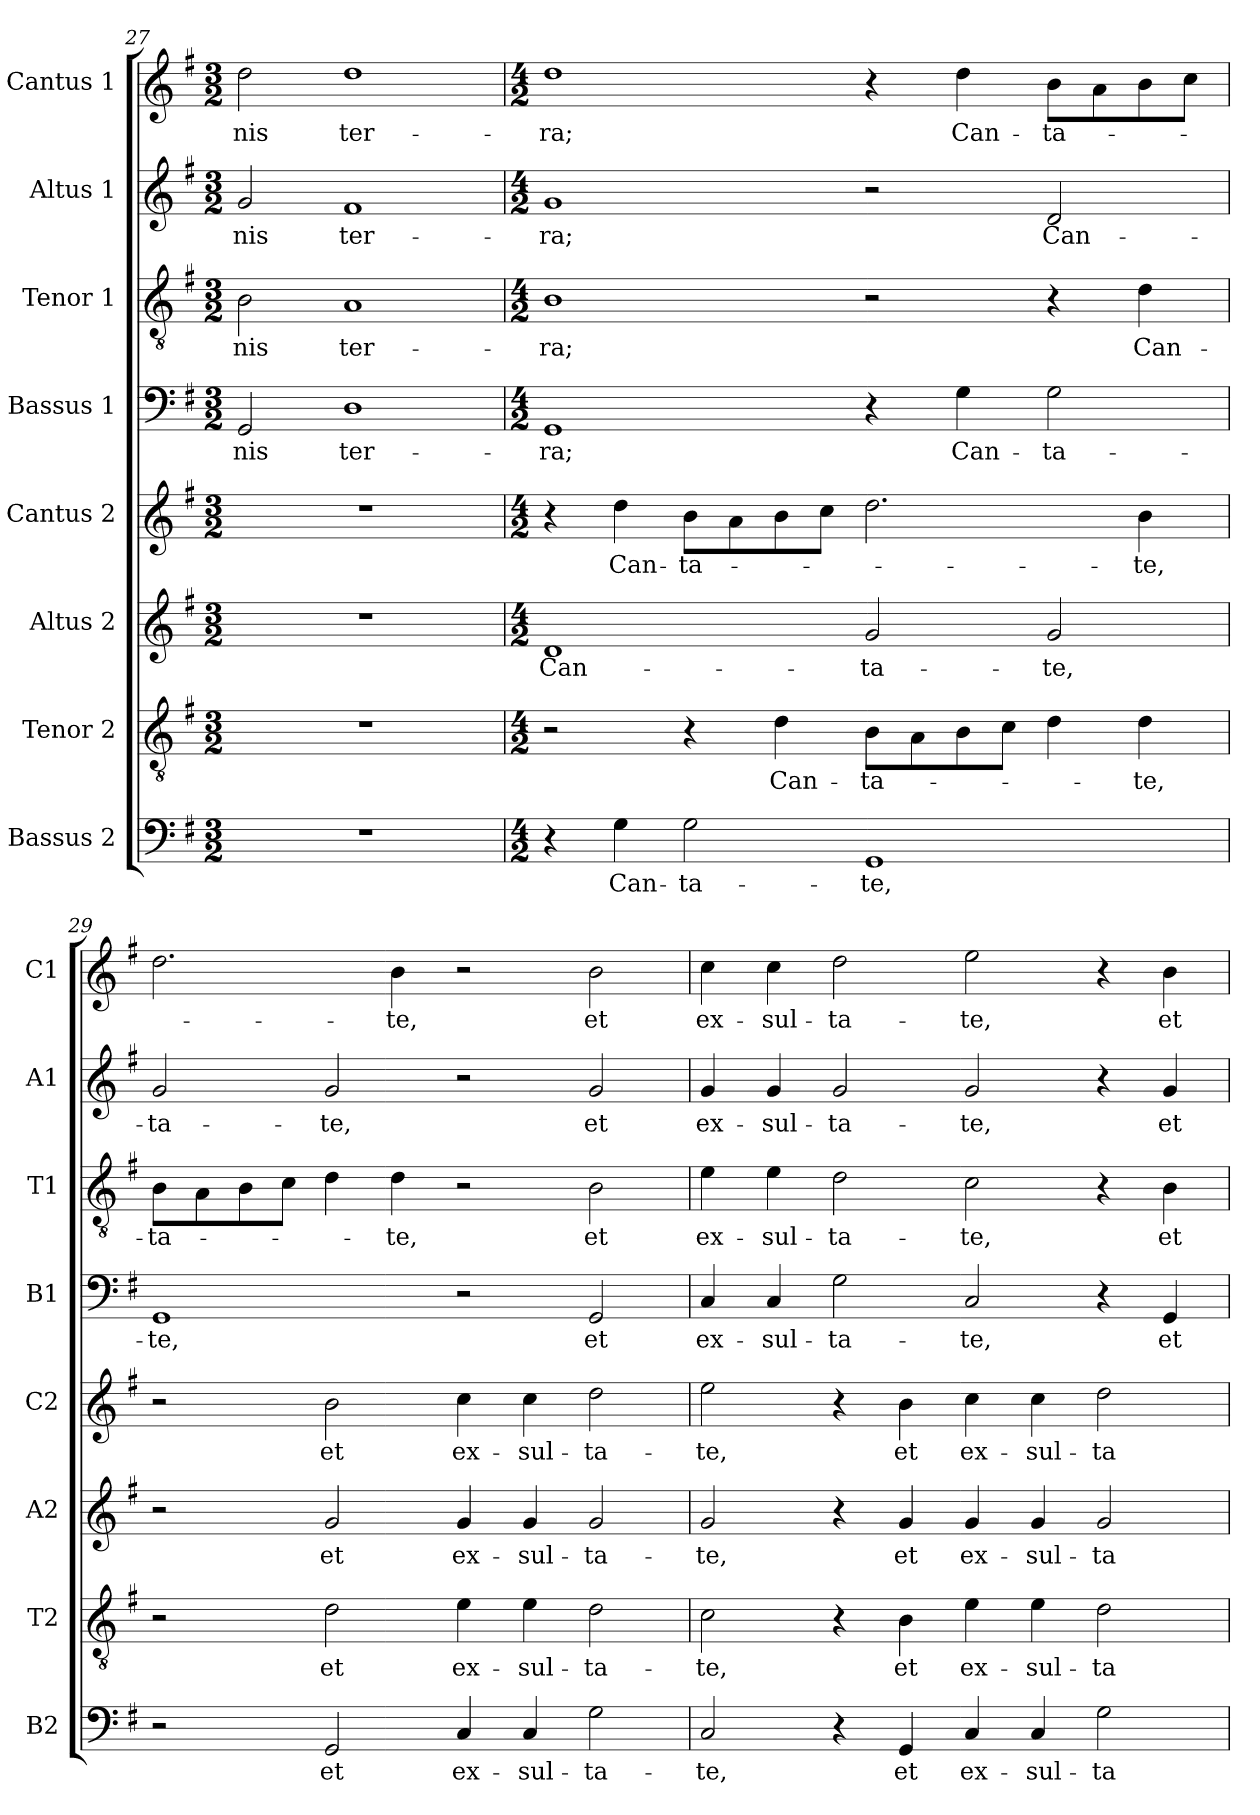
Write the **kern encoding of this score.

**kern	**text	**kern	**text	**kern	**text	**kern	**text	**kern	**text	**kern	**text	**kern	**text	**kern	**text
*part8	*part8	*part7	*part7	*part6	*part6	*part5	*part5	*part4	*part4	*part3	*part3	*part2	*part2	*part1	*part1
*staff8	*staff8	*staff7	*staff7	*staff6	*staff6	*staff5	*staff5	*staff4	*staff4	*staff3	*staff3	*staff2	*staff2	*staff1	*staff1
*I"Bassus 2	*	*I"Tenor 2	*	*I"Altus 2	*	*I"Cantus 2	*	*I"Bassus 1	*	*I"Tenor 1	*	*I"Altus 1	*	*I"Cantus 1	*
*I'B2	*	*I'T2	*	*I'A2	*	*I'C2	*	*I'B1	*	*I'T1	*	*I'A1	*	*I'C1	*
*clefF4	*	*clefGv2	*	*clefG2	*	*clefG2	*	*clefF4	*	*clefGv2	*	*clefG2	*	*clefG2	*
*k[f#]	*	*k[f#]	*	*k[f#]	*	*k[f#]	*	*k[f#]	*	*k[f#]	*	*k[f#]	*	*k[f#]	*
*G:	*	*G:	*	*G:	*	*G:	*	*G:	*	*G:	*	*G:	*	*G:	*
*M3/2	*	*M3/2	*	*M3/2	*	*M3/2	*	*M3/2	*	*M3/2	*	*M3/2	*	*M3/2	*
=27	=27	=27	=27	=27	=27	=27	=27	=27	=27	=27	=27	=27	=27	=27	=27
!	!	!	!	!	!	!	!	!	!LO:LY:b	!	!LO:LY:b	!	!LO:LY:b	!	!LO:LY:b
1.r	.	1.r	.	1.r	.	1.r	.	2GG/	-nis	2B\	-nis	2g/	-nis	2dd\	-nis
!	!	!	!	!	!	!	!	!	!LO:LY:b	!	!LO:LY:b	!	!LO:LY:b	!	!LO:LY:b
.	.	.	.	.	.	.	.	1D	ter-	1A	ter-	1f#	ter-	1dd	ter-
=28	=28	=28	=28	=28	=28	=28	=28	=28	=28	=28	=28	=28	=28	=28	=28
*M4/2	*	*M4/2	*	*M4/2	*	*M4/2	*	*M4/2	*	*M4/2	*	*M4/2	*	*M4/2	*
!	!	!	!	!	!LO:LY:b	!	!	!	!LO:LY:b	!	!LO:LY:b	!	!LO:LY:b	!	!LO:LY:b
4r	.	2r	.	1d	Can-	4r	.	1GG	-ra;	1B	-ra;	1g	-ra;	1dd	-ra;
!	!LO:LY:b	!	!	!	!	!	!LO:LY:b	!	!	!	!	!	!	!	!
4G\	Can-	.	.	.	.	4dd\	Can-	.	.	.	.	.	.	.	.
!	!LO:LY:b	!	!	!	!	!	!LO:LY:b	!	!	!	!	!	!	!	!
2G\	-ta-	4r	.	.	.	8b\L	-ta-	.	.	.	.	.	.	.	.
.	.	.	.	.	.	8a\	.	.	.	.	.	.	.	.	.
!	!	!	!LO:LY:b	!	!	!	!	!	!	!	!	!	!	!	!
.	.	4d\	Can-	.	.	8b\	.	.	.	.	.	.	.	.	.
.	.	.	.	.	.	8cc\J	.	.	.	.	.	.	.	.	.
!	!LO:LY:b	!	!LO:LY:b	!	!LO:LY:b	!	!	!	!	!	!	!	!	!	!
1GG	-te,	8B\L	-ta-	2g/	-ta-	2.dd\	.	4r	.	2r	.	2r	.	4r	.
.	.	8A\	.	.	.	.	.	.	.	.	.	.	.	.	.
!	!	!	!	!	!	!	!	!	!LO:LY:b	!	!	!	!	!	!LO:LY:b
.	.	8B\	.	.	.	.	.	4G\	Can-	.	.	.	.	4dd\	Can-
.	.	8c\J	.	.	.	.	.	.	.	.	.	.	.	.	.
!	!	!	!	!	!LO:LY:b	!	!	!	!LO:LY:b	!	!	!	!LO:LY:b	!	!LO:LY:b
.	.	4d\	.	2g/	-te,	.	.	2G\	-ta-	4r	.	2d/	Can-	8b\L	-ta-
.	.	.	.	.	.	.	.	.	.	.	.	.	.	8a\	.
!	!	!	!LO:LY:b	!	!	!	!LO:LY:b	!	!	!	!LO:LY:b	!	!	!	!
.	.	4d\	-te,	.	.	4b\	-te,	.	.	4d\	Can-	.	.	8b\	.
.	.	.	.	.	.	.	.	.	.	.	.	.	.	8cc\J	.
!!LO:PB:g=z
=29	=29	=29	=29	=29	=29	=29	=29	=29	=29	=29	=29	=29	=29	=29	=29
!	!	!	!	!	!	!	!	!	!LO:LY:b	!	!LO:LY:b	!	!LO:LY:b	!	!
2r	.	2r	.	2r	.	2r	.	1GG	-te,	8B\L	-ta-	2g/	-ta-	2.dd\	.
.	.	.	.	.	.	.	.	.	.	8A\	.	.	.	.	.
.	.	.	.	.	.	.	.	.	.	8B\	.	.	.	.	.
.	.	.	.	.	.	.	.	.	.	8c\J	.	.	.	.	.
!	!LO:LY:b	!	!LO:LY:b	!	!LO:LY:b	!	!LO:LY:b	!	!	!	!	!	!LO:LY:b	!	!
2GG/	et	2d\	et	2g/	et	2b\	et	.	.	4d\	.	2g/	-te,	.	.
!	!	!	!	!	!	!	!	!	!	!	!LO:LY:b	!	!	!	!LO:LY:b
.	.	.	.	.	.	.	.	.	.	4d\	-te,	.	.	4b\	-te,
!	!LO:LY:b	!	!LO:LY:b	!	!LO:LY:b	!	!LO:LY:b	!	!	!	!	!	!	!	!
4C/	ex-	4e\	ex-	4g/	ex-	4cc\	ex-	2r	.	2r	.	2r	.	2r	.
!	!LO:LY:b	!	!LO:LY:b	!	!LO:LY:b	!	!LO:LY:b	!	!	!	!	!	!	!	!
4C/	-sul-	4e\	-sul-	4g/	-sul-	4cc\	-sul-	.	.	.	.	.	.	.	.
!	!LO:LY:b	!	!LO:LY:b	!	!LO:LY:b	!	!LO:LY:b	!	!LO:LY:b	!	!LO:LY:b	!	!LO:LY:b	!	!LO:LY:b
2G\	-ta-	2d\	-ta-	2g/	-ta-	2dd\	-ta-	2GG/	et	2B\	et	2g/	et	2b\	et
=30	=30	=30	=30	=30	=30	=30	=30	=30	=30	=30	=30	=30	=30	=30	=30
!	!LO:LY:b	!	!LO:LY:b	!	!LO:LY:b	!	!LO:LY:b	!	!LO:LY:b	!	!LO:LY:b	!	!LO:LY:b	!	!LO:LY:b
2C/	-te,	2c\	-te,	2g/	-te,	2ee\	-te,	4C/	ex-	4e\	ex-	4g/	ex-	4cc\	ex-
!	!	!	!	!	!	!	!	!	!LO:LY:b	!	!LO:LY:b	!	!LO:LY:b	!	!LO:LY:b
.	.	.	.	.	.	.	.	4C/	-sul-	4e\	-sul-	4g/	-sul-	4cc\	-sul-
!	!	!	!	!	!	!	!	!	!LO:LY:b	!	!LO:LY:b	!	!LO:LY:b	!	!LO:LY:b
4r	.	4r	.	4r	.	4r	.	2G\	-ta-	2d\	-ta-	2g/	-ta-	2dd\	-ta-
!	!LO:LY:b	!	!LO:LY:b	!	!LO:LY:b	!	!LO:LY:b	!	!	!	!	!	!	!	!
4GG/	et	4B\	et	4g/	et	4b\	et	.	.	.	.	.	.	.	.
!	!LO:LY:b	!	!LO:LY:b	!	!LO:LY:b	!	!LO:LY:b	!	!LO:LY:b	!	!LO:LY:b	!	!LO:LY:b	!	!LO:LY:b
4C/	ex-	4e\	ex-	4g/	ex-	4cc\	ex-	2C/	-te,	2c\	-te,	2g/	-te,	2ee\	-te,
!	!LO:LY:b	!	!LO:LY:b	!	!LO:LY:b	!	!LO:LY:b	!	!	!	!	!	!	!	!
4C/	-sul-	4e\	-sul-	4g/	-sul-	4cc\	-sul-	.	.	.	.	.	.	.	.
!	!LO:LY:b	!	!LO:LY:b	!	!LO:LY:b	!	!LO:LY:b	!	!	!	!	!	!	!	!
2G\	-ta-	2d\	-ta-	2g/	-ta-	2dd\	-ta-	4r	.	4r	.	4r	.	4r	.
!	!	!	!	!	!	!	!	!	!LO:LY:b	!	!LO:LY:b	!	!LO:LY:b	!	!LO:LY:b
.	.	.	.	.	.	.	.	4GG/	et	4B\	et	4g/	et	4b\	et
=	=	=	=	=	=	=	=	=	=	=	=	=	=	=	=
*-	*-	*-	*-	*-	*-	*-	*-	*-	*-	*-	*-	*-	*-	*-	*-
